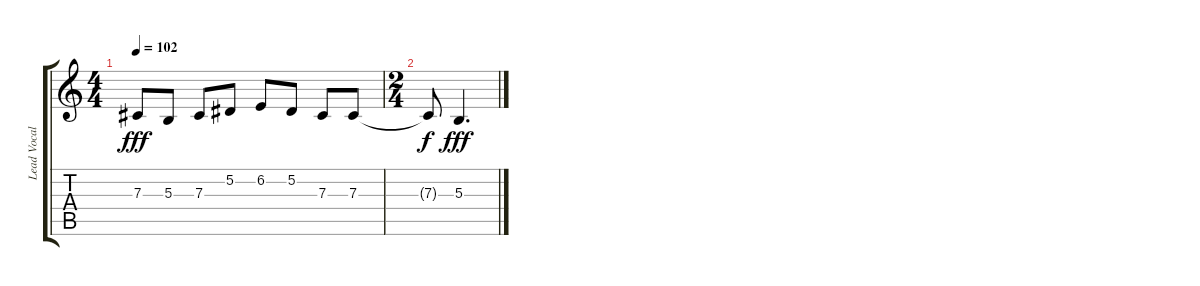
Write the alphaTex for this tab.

\track ("Lead Vocals " "Lead Vocal") {instrument altosax}
\staff {score tabs}
\tuning (Eb4 Bb3 Gb3 Db3 Ab2 Eb2) {hide}
\ts (4 4)
\tempo 102
\clef g2
\ks c
7.3.8{dy fff} 5.3.8 7.3.8 5.2.8 6.2.8 5.2.8 7.3.8 7.3.8 |
\ts (2 4)
7.3{t}.8{dy f} 5.3.4{d dy fff}
